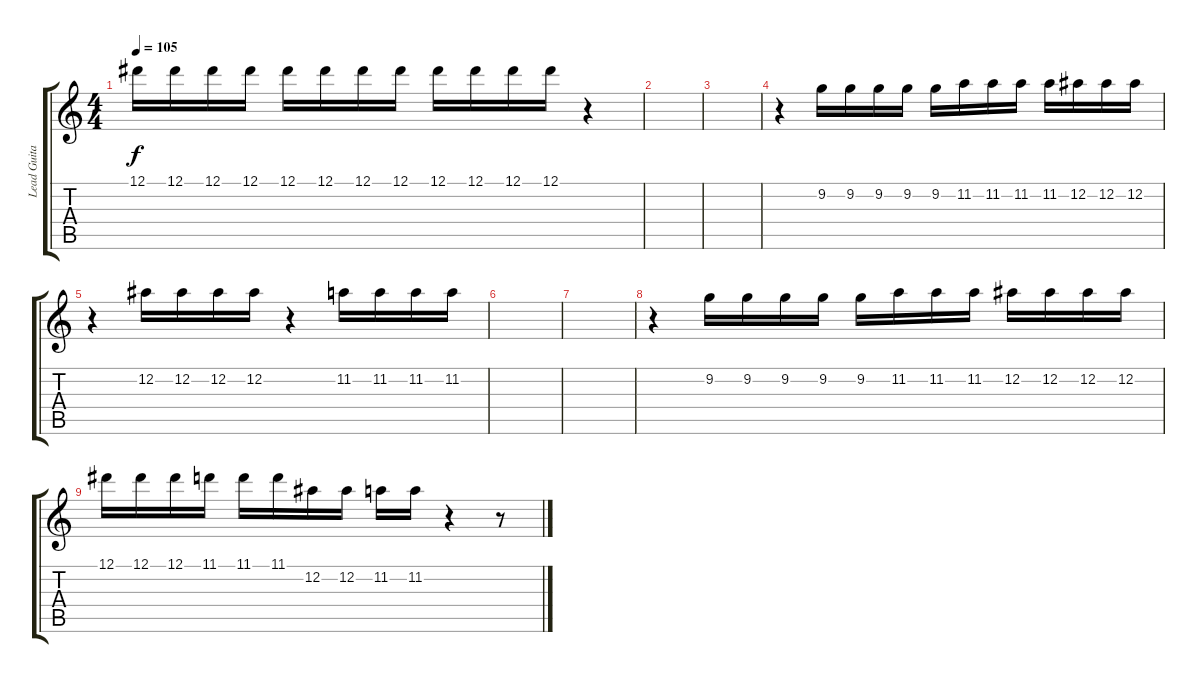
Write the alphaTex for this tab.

\track ("Lead Guitar (Szabó Péter)" "Lead Guita") {instrument distortionguitar}
\staff {score tabs}
\tuning (Eb4 Bb3 Gb3 Db3 Ab2 Db2) {hide}
\ts (4 4)
\tempo 105
\clef g2
\ks c
12.1.16{dy f} 12.1.16 12.1.16 12.1.16 12.1.16 12.1.16 12.1.16 12.1.16 12.1.16 12.1.16 12.1.16 12.1.16 r.4 |
|
|
r.4{volume 14} 9.2.16 9.2.16 9.2.16 9.2.16 9.2.16 11.2.16 11.2.16 11.2.16 11.2.16 12.2.16 12.2.16 12.2.16 |
r.4 12.2.16 12.2.16 12.2.16 12.2.16 r.4 11.2.16 11.2.16 11.2.16 11.2.16 |
|
|
r.4 9.2.16 9.2.16 9.2.16 9.2.16 9.2.16 11.2.16 11.2.16 11.2.16 12.2.16 12.2.16 12.2.16 12.2.16 |
12.1.16 12.1.16 12.1.16 11.1.16 11.1.16 11.1.16 12.2.16 12.2.16 11.2.16 11.2.16 r.4 r.8
